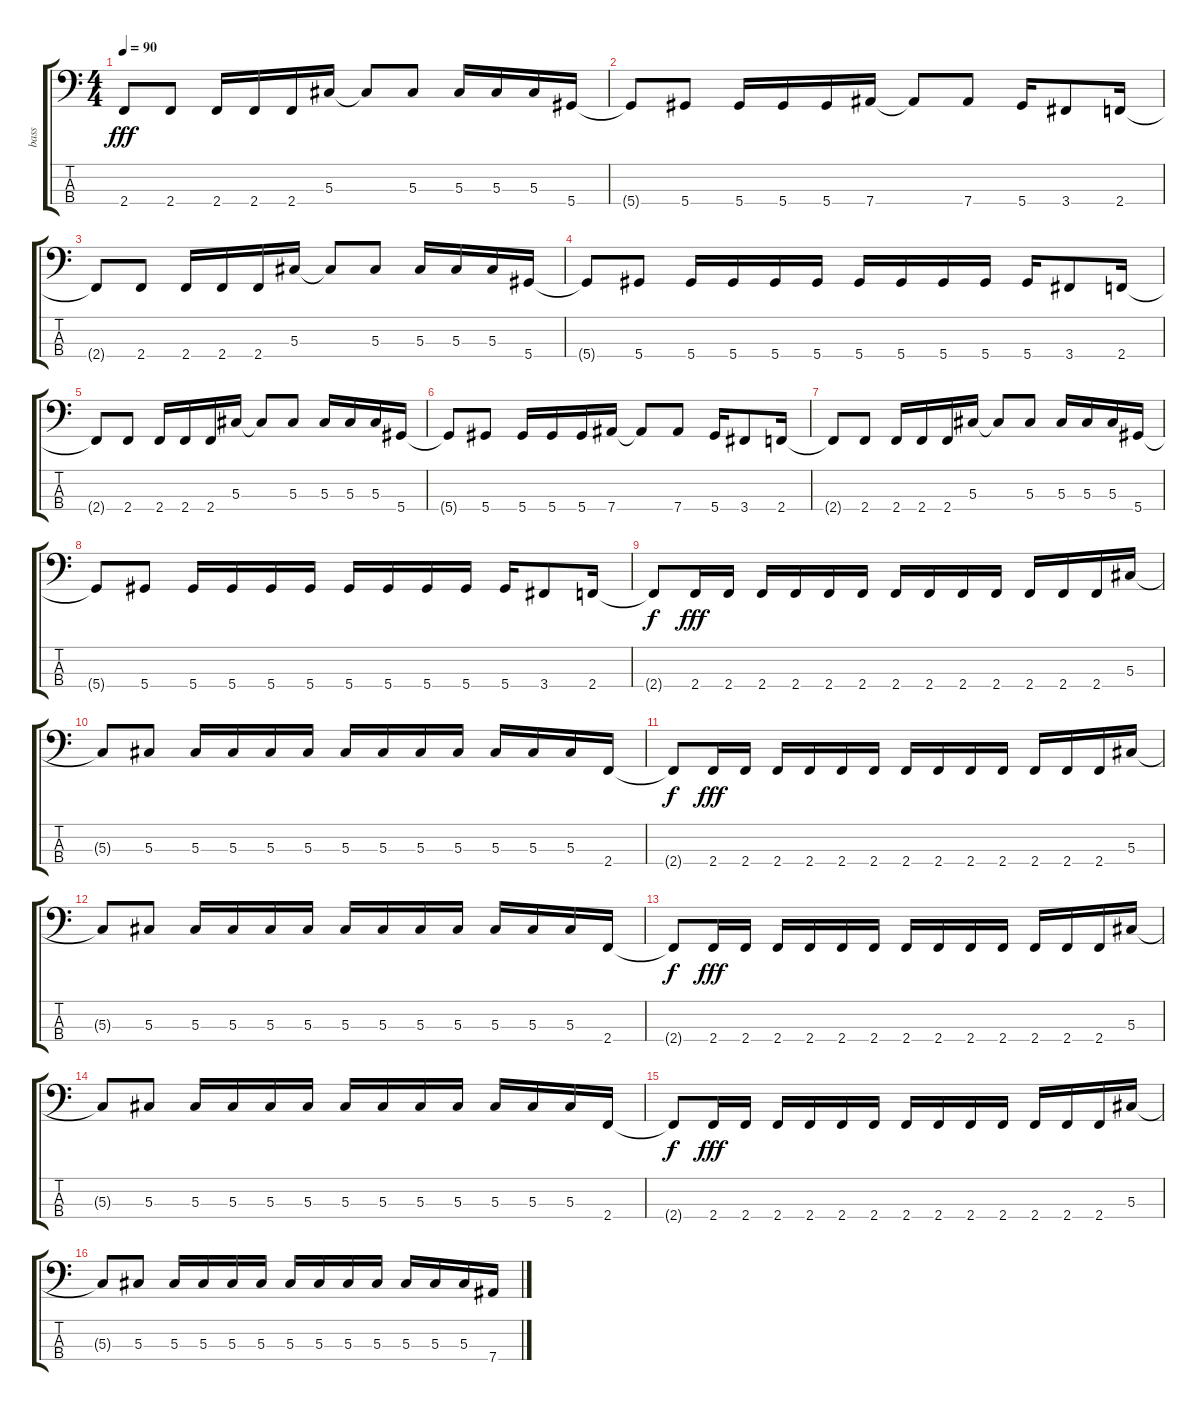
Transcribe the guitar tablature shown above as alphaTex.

\track ("bass" "bass") {instrument electricbasspick}
\staff {score tabs}
\tuning (Gb2 Db2 Ab1 Eb1) {hide}
\ts (4 4)
\tempo 90
\clef f4
\ks c
2.4{t}.8{dy fff} 2.4.8 2.4.16 2.4.16 2.4.16 5.3.16 5.3{t}.8 5.3.8 5.3.16 5.3.16 5.3.16 5.4.16 |
5.4{t}.8 5.4.8 5.4.16 5.4.16 5.4.16 7.4.16 7.4{t}.8 7.4.8 5.4.16 3.4.8 2.4.16 |
2.4{t}.8 2.4.8 2.4.16 2.4.16 2.4.16 5.3.16 5.3{t}.8 5.3.8 5.3.16 5.3.16 5.3.16 5.4.16 |
5.4{t}.8 5.4.8 5.4.16 5.4.16 5.4.16 5.4.16 5.4.16 5.4.16 5.4.16 5.4.16 5.4.16 3.4.8 2.4.16 |
2.4{t}.8 2.4.8 2.4.16 2.4.16 2.4.16 5.3.16 5.3{t}.8 5.3.8 5.3.16 5.3.16 5.3.16 5.4.16 |
5.4{t}.8 5.4.8 5.4.16 5.4.16 5.4.16 7.4.16 7.4{t}.8 7.4.8 5.4.16 3.4.8 2.4.16 |
2.4{t}.8 2.4.8 2.4.16 2.4.16 2.4.16 5.3.16 5.3{t}.8 5.3.8 5.3.16 5.3.16 5.3.16 5.4.16 |
5.4{t}.8 5.4.8 5.4.16 5.4.16 5.4.16 5.4.16 5.4.16 5.4.16 5.4.16 5.4.16 5.4.16 3.4.8 2.4.16 |
2.4{t}.8{dy f} 2.4.16{dy fff} 2.4.16 2.4.16 2.4.16 2.4.16 2.4.16 2.4.16 2.4.16 2.4.16 2.4.16 2.4.16 2.4.16 2.4.16 5.3.16 |
5.3{t}.8 5.3.8 5.3.16 5.3.16 5.3.16 5.3.16 5.3.16 5.3.16 5.3.16 5.3.16 5.3.16 5.3.16 5.3.16 2.4.16 |
2.4{t}.8{dy f} 2.4.16{dy fff} 2.4.16 2.4.16 2.4.16 2.4.16 2.4.16 2.4.16 2.4.16 2.4.16 2.4.16 2.4.16 2.4.16 2.4.16 5.3.16 |
5.3{t}.8 5.3.8 5.3.16 5.3.16 5.3.16 5.3.16 5.3.16 5.3.16 5.3.16 5.3.16 5.3.16 5.3.16 5.3.16 2.4.16 |
2.4{t}.8{dy f} 2.4.16{dy fff} 2.4.16 2.4.16 2.4.16 2.4.16 2.4.16 2.4.16 2.4.16 2.4.16 2.4.16 2.4.16 2.4.16 2.4.16 5.3.16 |
5.3{t}.8 5.3.8 5.3.16 5.3.16 5.3.16 5.3.16 5.3.16 5.3.16 5.3.16 5.3.16 5.3.16 5.3.16 5.3.16 2.4.16 |
2.4{t}.8{dy f} 2.4.16{dy fff} 2.4.16 2.4.16 2.4.16 2.4.16 2.4.16 2.4.16 2.4.16 2.4.16 2.4.16 2.4.16 2.4.16 2.4.16 5.3.16 |
5.3{t}.8 5.3.8 5.3.16 5.3.16 5.3.16 5.3.16 5.3.16 5.3.16 5.3.16 5.3.16 5.3.16 5.3.16 5.3.16 7.4.16
